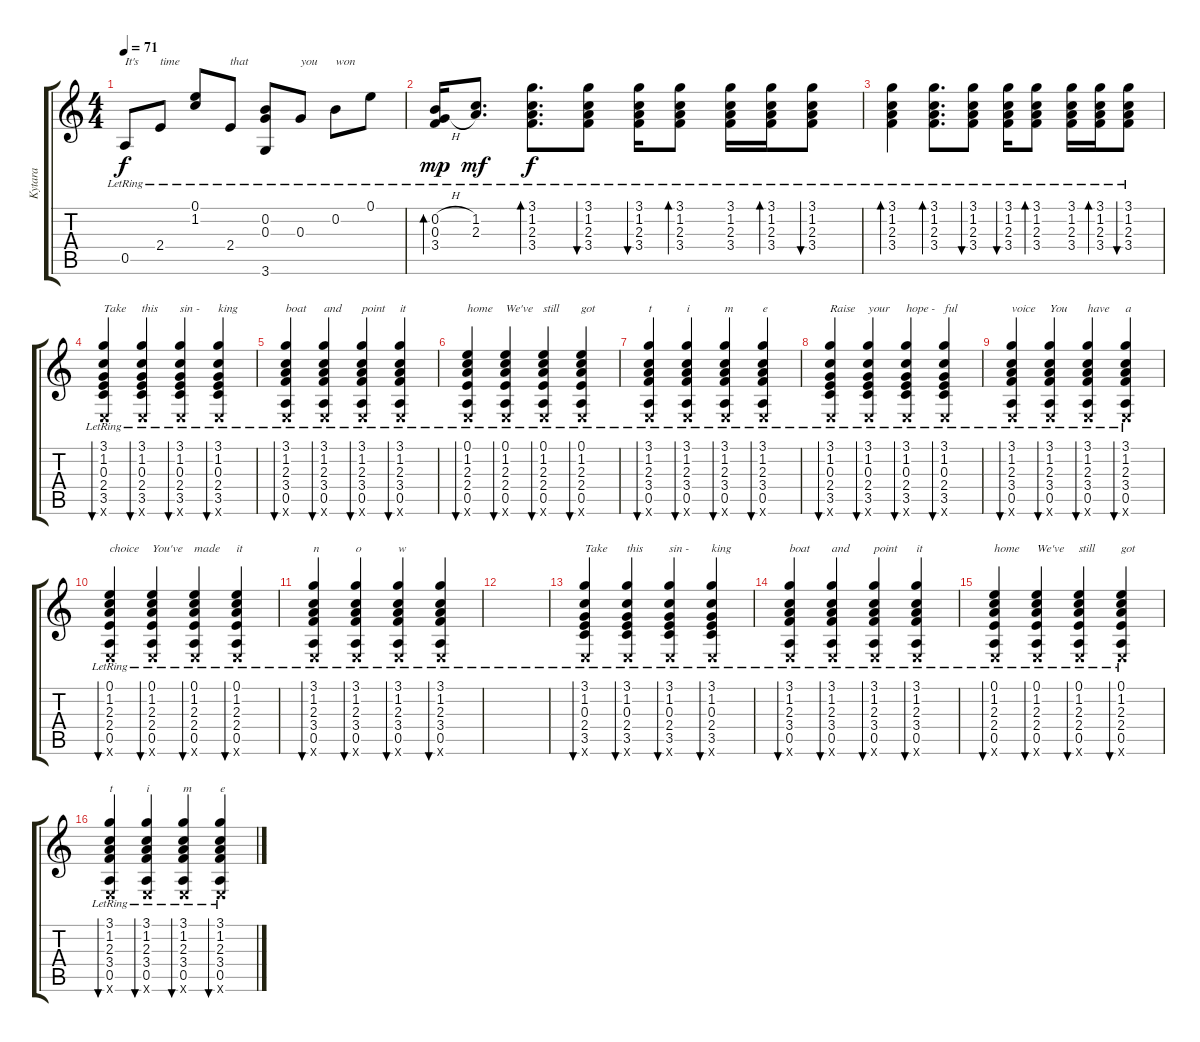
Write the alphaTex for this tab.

\track ("Kytara" "Kytara") {instrument acousticguitarsteel}
\staff {score tabs}
\tuning (E4 B3 G3 D3 A2 E2) {hide}
\ts (4 4)
\tempo 71
\clef g2
\ks c
0.5{lr}.8{txt "It's" dy f} 2.4{lr}.8{txt "time"} (0.1{lr} 1.2{lr}).8 2.4{lr}.8{txt "that"} (0.2{lr} 0.3{lr} 3.6{lr}).8 0.3{lr}.8{txt "you"} 0.2{lr}.8{txt "won"} 0.1{lr}.8 |
(0.2{h lr} 0.3{h lr} 3.4{lr}).16{bd 240 dy mp} (1.2{lr} 2.3{lr}).8{d dy mf} (3.1{lr} 1.2{lr} 2.3{lr} 3.4{lr}).8{d bd 60 dy f} (3.1{lr} 1.2{lr} 2.3{lr} 3.4{lr}).8{bu 60} (3.1{lr} 1.2{lr} 2.3{lr} 3.4{lr}).16{bu 60} (3.1{lr} 1.2{lr} 2.3{lr} 3.4{lr}).8{bd 60} (3.1{lr} 1.2{lr} 2.3{lr} 3.4{lr}).16 (3.1{lr} 1.2{lr} 2.3{lr} 3.4{lr}).16{bd 60} (3.1{lr} 1.2{lr} 2.3{lr} 3.4{lr}).8{bu 60} |
(3.1{lr} 1.2{lr} 2.3{lr} 3.4{lr}).4{bd 60} (3.1{lr} 1.2{lr} 2.3{lr} 3.4{lr}).8{d bd 60} (3.1{lr} 1.2{lr} 2.3{lr} 3.4{lr}).8{bu 60} (3.1{lr} 1.2{lr} 2.3{lr} 3.4{lr}).16{bu 60} (3.1{lr} 1.2{lr} 2.3{lr} 3.4{lr}).8{bd 60} (3.1{lr} 1.2{lr} 2.3{lr} 3.4{lr}).16 (3.1{lr} 1.2{lr} 2.3{lr} 3.4{lr}).16{bd 60} (3.1{lr} 1.2{lr} 2.3{lr} 3.4{lr}).8{bu 60} |
(3.1{lr} 1.2{lr} 0.3{lr} 2.4{lr} 3.5{lr} 0.6{x}).4{bu 60 txt "Take"} (3.1{lr} 1.2{lr} 0.3{lr} 2.4{lr} 3.5{lr} 0.6{x}).4{bu 60 txt "this"} (3.1{lr} 1.2{lr} 0.3{lr} 2.4{lr} 3.5{lr} 0.6{x}).4{bu 60 txt "sin -"} (3.1{lr} 1.2{lr} 0.3{lr} 2.4{lr} 3.5{lr} 0.6{x}).4{bu 60 txt "king"} |
(3.1{lr} 1.2{lr} 2.3{lr} 3.4{lr} 0.5{lr} 0.6{x}).4{bu 60 txt "boat"} (3.1{lr} 1.2{lr} 2.3{lr} 3.4{lr} 0.5{lr} 0.6{x}).4{bu 60 txt "and"} (3.1{lr} 1.2{lr} 2.3{lr} 3.4{lr} 0.5{lr} 0.6{x}).4{bu 60 txt "point"} (3.1{lr} 1.2{lr} 2.3{lr} 3.4{lr} 0.5{lr} 0.6{x}).4{bu 60 txt "it"} |
(0.1{lr} 1.2{lr} 2.3{lr} 2.4{lr} 0.5{lr} 0.6{x}).4{bu 60 txt "home"} (0.1{lr} 1.2{lr} 2.3{lr} 2.4{lr} 0.5{lr} 0.6{x}).4{bu 60 txt "We've"} (0.1{lr} 1.2{lr} 2.3{lr} 2.4{lr} 0.5{lr} 0.6{x}).4{bu 60 txt "still"} (0.1{lr} 1.2{lr} 2.3{lr} 2.4{lr} 0.5{lr} 0.6{x}).4{bu 60 txt "got"} |
(3.1{lr} 1.2{lr} 2.3{lr} 3.4{lr} 0.5{lr} 0.6{x}).4{bu 60 txt "t"} (3.1{lr} 1.2{lr} 2.3{lr} 3.4{lr} 0.5{lr} 0.6{x}).4{bu 60 txt "i"} (3.1{lr} 1.2{lr} 2.3{lr} 3.4{lr} 0.5{lr} 0.6{x}).4{bu 60 txt "m"} (3.1{lr} 1.2{lr} 2.3{lr} 3.4{lr} 0.5{lr} 0.6{x}).4{bu 60 txt "e"} |
(3.1{lr} 1.2{lr} 0.3{lr} 2.4{lr} 3.5{lr} 0.6{x}).4{bu 60 txt "Raise"} (3.1{lr} 1.2{lr} 0.3{lr} 2.4{lr} 3.5{lr} 0.6{x}).4{bu 60 txt "your"} (3.1{lr} 1.2{lr} 0.3{lr} 2.4{lr} 3.5{lr} 0.6{x}).4{bu 60 txt "hope -"} (3.1{lr} 1.2{lr} 0.3{lr} 2.4{lr} 3.5{lr} 0.6{x}).4{bu 60 txt "ful"} |
(3.1{lr} 1.2{lr} 2.3{lr} 3.4{lr} 0.5{lr} 0.6{x}).4{bu 60 txt "voice"} (3.1{lr} 1.2{lr} 2.3{lr} 3.4{lr} 0.5{lr} 0.6{x}).4{bu 60 txt "You"} (3.1{lr} 1.2{lr} 2.3{lr} 3.4{lr} 0.5{lr} 0.6{x}).4{bu 60 txt "have"} (3.1{lr} 1.2{lr} 2.3{lr} 3.4{lr} 0.5{lr} 0.6{x}).4{bu 60 txt "a"} |
(0.1{lr} 1.2{lr} 2.3{lr} 2.4{lr} 0.5{lr} 0.6{x}).4{bu 60 txt "choice"} (0.1{lr} 1.2{lr} 2.3{lr} 2.4{lr} 0.5{lr} 0.6{x}).4{bu 60 txt "You've"} (0.1{lr} 1.2{lr} 2.3{lr} 2.4{lr} 0.5{lr} 0.6{x}).4{bu 60 txt "made"} (0.1{lr} 1.2{lr} 2.3{lr} 2.4{lr} 0.5{lr} 0.6{x}).4{bu 60 txt "it"} |
(3.1{lr} 1.2{lr} 2.3{lr} 3.4{lr} 0.5{lr} 0.6{x}).4{bu 60 txt "n"} (3.1{lr} 1.2{lr} 2.3{lr} 3.4{lr} 0.5{lr} 0.6{x}).4{bu 60 txt "o"} (3.1{lr} 1.2{lr} 2.3{lr} 3.4{lr} 0.5{lr} 0.6{x}).4{bu 60 txt "w"} (3.1{lr} 1.2{lr} 2.3{lr} 3.4{lr} 0.5{lr} 0.6{x}).4{bu 60} |
|
(3.1{lr} 1.2{lr} 0.3{lr} 2.4{lr} 3.5{lr} 0.6{x}).4{bu 60 txt "Take"} (3.1{lr} 1.2{lr} 0.3{lr} 2.4{lr} 3.5{lr} 0.6{x}).4{bu 60 txt "this"} (3.1{lr} 1.2{lr} 0.3{lr} 2.4{lr} 3.5{lr} 0.6{x}).4{bu 60 txt "sin -"} (3.1{lr} 1.2{lr} 0.3{lr} 2.4{lr} 3.5{lr} 0.6{x}).4{bu 60 txt "king"} |
(3.1{lr} 1.2{lr} 2.3{lr} 3.4{lr} 0.5{lr} 0.6{x}).4{bu 60 txt "boat"} (3.1{lr} 1.2{lr} 2.3{lr} 3.4{lr} 0.5{lr} 0.6{x}).4{bu 60 txt "and"} (3.1{lr} 1.2{lr} 2.3{lr} 3.4{lr} 0.5{lr} 0.6{x}).4{bu 60 txt "point"} (3.1{lr} 1.2{lr} 2.3{lr} 3.4{lr} 0.5{lr} 0.6{x}).4{bu 60 txt "it"} |
(0.1{lr} 1.2{lr} 2.3{lr} 2.4{lr} 0.5{lr} 0.6{x}).4{bu 60 txt "home"} (0.1{lr} 1.2{lr} 2.3{lr} 2.4{lr} 0.5{lr} 0.6{x}).4{bu 60 txt "We've"} (0.1{lr} 1.2{lr} 2.3{lr} 2.4{lr} 0.5{lr} 0.6{x}).4{bu 60 txt "still"} (0.1{lr} 1.2{lr} 2.3{lr} 2.4{lr} 0.5{lr} 0.6{x}).4{bu 60 txt "got"} |
(3.1{lr} 1.2{lr} 2.3{lr} 3.4{lr} 0.5{lr} 0.6{x}).4{bu 60 txt "t"} (3.1{lr} 1.2{lr} 2.3{lr} 3.4{lr} 0.5{lr} 0.6{x}).4{bu 60 txt "i"} (3.1{lr} 1.2{lr} 2.3{lr} 3.4{lr} 0.5{lr} 0.6{x}).4{bu 60 txt "m"} (3.1{lr} 1.2{lr} 2.3{lr} 3.4{lr} 0.5{lr} 0.6{x}).4{bu 60 txt "e"}
